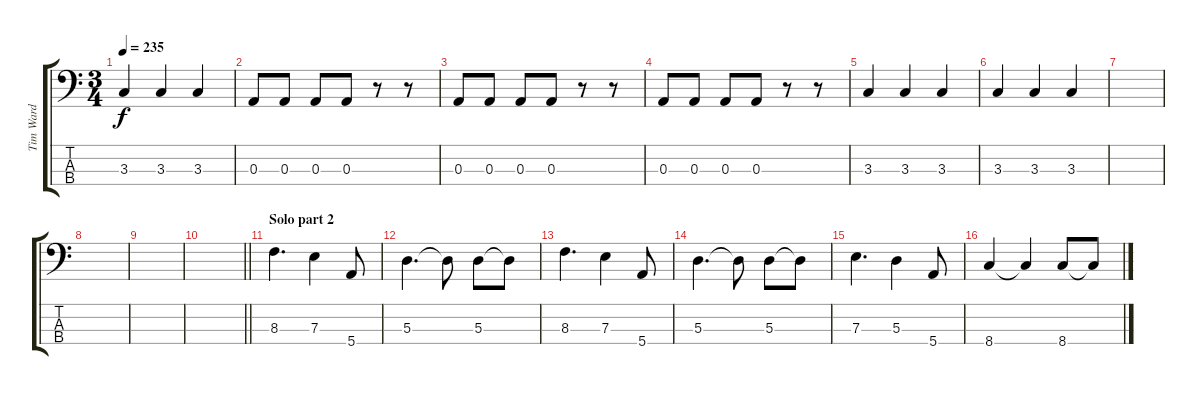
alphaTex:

\track ("Tim Ward" "Tim Ward") {instrument electricbasspick}
\staff {score tabs}
\tuning (G2 D2 A1 E1) {hide}
\ts (3 4)
\tempo 235
\clef f4
\ks c
3.3.4{dy f} 3.3.4 3.3.4 |
0.3.8 0.3.8 0.3.8 0.3.8 r.8 r.8 |
0.3.8 0.3.8 0.3.8 0.3.8 r.8 r.8 |
0.3.8 0.3.8 0.3.8 0.3.8 r.8 r.8 |
3.3.4 3.3.4 3.3.4 |
3.3.4 3.3.4 3.3.4 |
|
|
|
\barLineRight lightlight
|
\section ("" "Solo part 2")
8.3.4{d} 7.3.4 5.4.8 |
5.3.4{d} 5.3{t}.8 5.3.8 5.3{t}.8 |
8.3.4{d} 7.3.4 5.4.8 |
5.3.4{d} 5.3{t}.8 5.3.8 5.3{t}.8 |
7.3.4{d} 5.3.4 5.4.8 |
8.4.4 8.4{t}.4 8.4.8 8.4{t}.8
